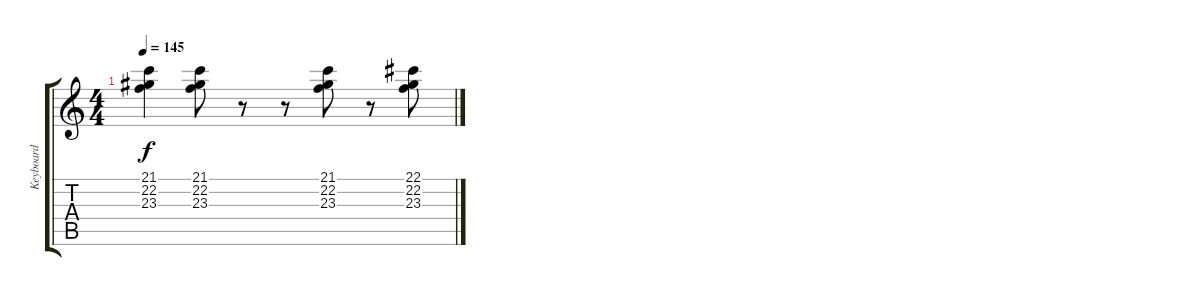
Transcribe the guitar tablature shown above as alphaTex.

\track ("Keyboard" "Keyboard") {instrument lead2sawtooth}
\staff {score tabs}
\tuning (Eb4 Bb3 Gb3 Db3 Ab2 Eb2) {hide}
\ts (4 4)
\tempo 145
\clef g2
\ks c
(21.1 22.2 23.3).4{dy f volume 0} (21.1 22.2 23.3).8 r.8 r.8 (21.1 22.2 23.3).8 r.8 (22.1 22.2 23.3).8
